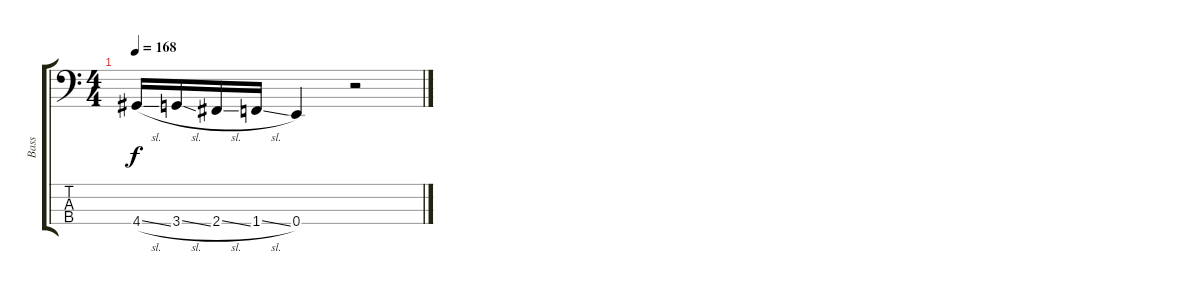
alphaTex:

\track ("Bass" "Bass") {instrument electricbasspick}
\staff {score tabs}
\tuning (G2 D2 A1 E1) {hide}
\ts (4 4)
\tempo 168
\clef f4
\ks c
4.4{sl}.16{dy f} 3.4{sl}.16 2.4{sl}.16 1.4{sl}.16 0.4.4 r.2
